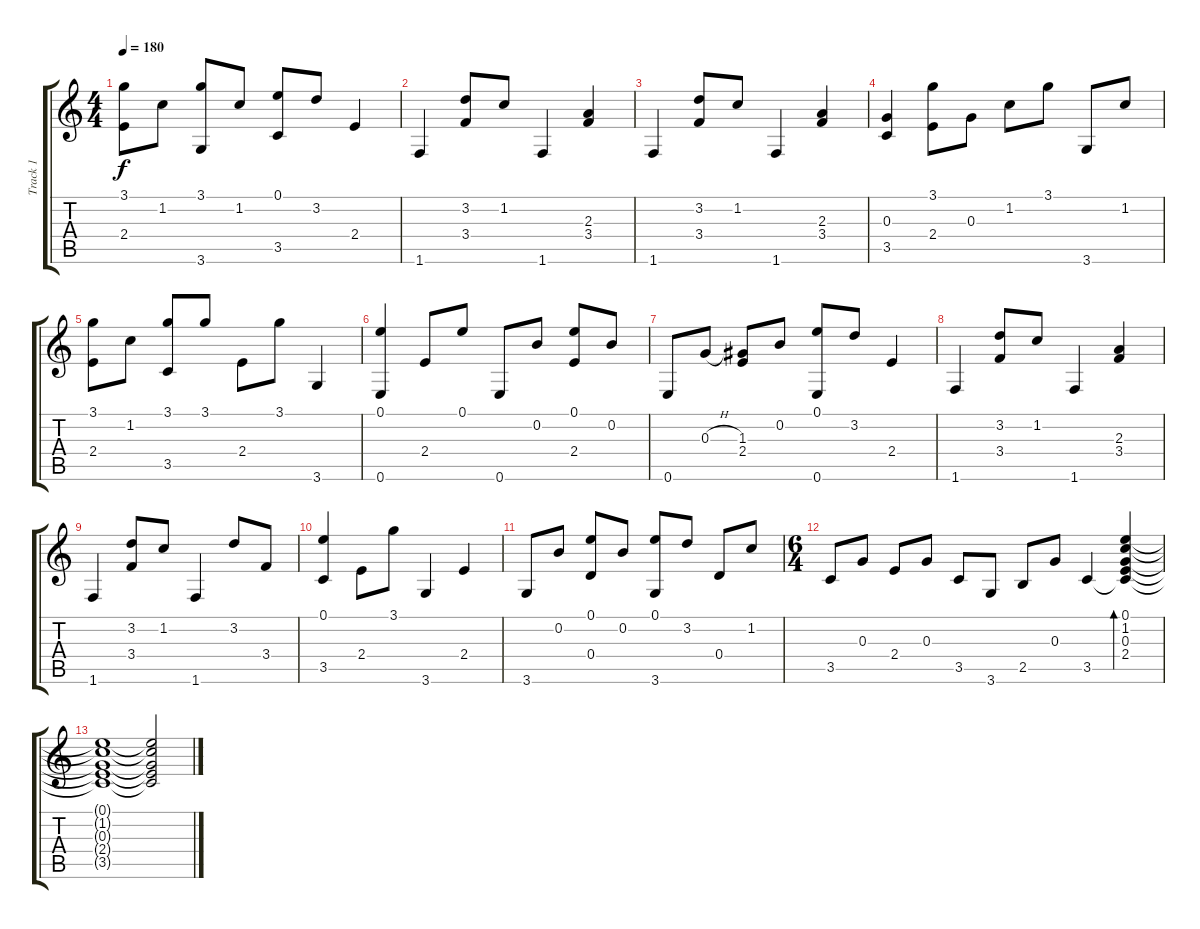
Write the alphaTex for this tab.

\track ("Track 1" "Track 1") {instrument acousticguitarsteel}
\staff {score tabs}
\tuning (E4 B3 G3 D3 A2 E2) {hide}
\ts (4 4)
\tempo 180
\clef g2
\ks c
(3.1 2.4).8{dy f} 1.2.8 (3.1 3.6).8 1.2.8 (0.1 3.5).8 3.2.8 2.4.4 |
1.6.4 (3.2 3.4).8 1.2.8 1.6.4 (2.3 3.4).4 |
1.6.4 (3.2 3.4).8 1.2.8 1.6.4 (2.3 3.4).4 |
(0.3 3.5).4 (3.1 2.4).8 0.3.8 1.2.8 3.1.8 3.6.8 1.2.8 |
(3.1 2.4).8 1.2.8 (3.1 3.5).8 3.1.8 2.4.8 3.1.8 3.6.4 |
(0.1 0.6).4 2.4.8 0.1.8 0.6.8 0.2.8 (0.1 2.4).8 0.2.8 |
0.6.8 0.3{h}.8 (1.3 2.4).8 0.2.8 (0.1 0.6).8 3.2.8 2.4.4 |
1.6.4 (3.2 3.4).8 1.2.8 1.6.4 (2.3 3.4).4 |
1.6.4 (3.2 3.4).8 1.2.8 1.6.4 3.2.8 3.4.8 |
(0.1 3.5).4 2.4.8 3.1.8 3.6.4 2.4.4 |
3.6.8 0.2.8 (0.1 0.4).8 0.2.8 (0.1 3.6).8 3.2.8 0.4.8 1.2.8 |
\ts (6 4)
3.5.8 0.3.8 2.4.8 0.3.8 3.5.8 3.6.8 2.5.8 0.3.8 3.5.4 (0.1 1.2 0.3 2.4 3.5{t}).4{bd 480} |
(0.1{t} 1.2{t} 0.3{t} 2.4{t} 3.5{t}).1 (0.1{t} 1.2{t} 0.3{t} 2.4{t} 3.5{t}).2
